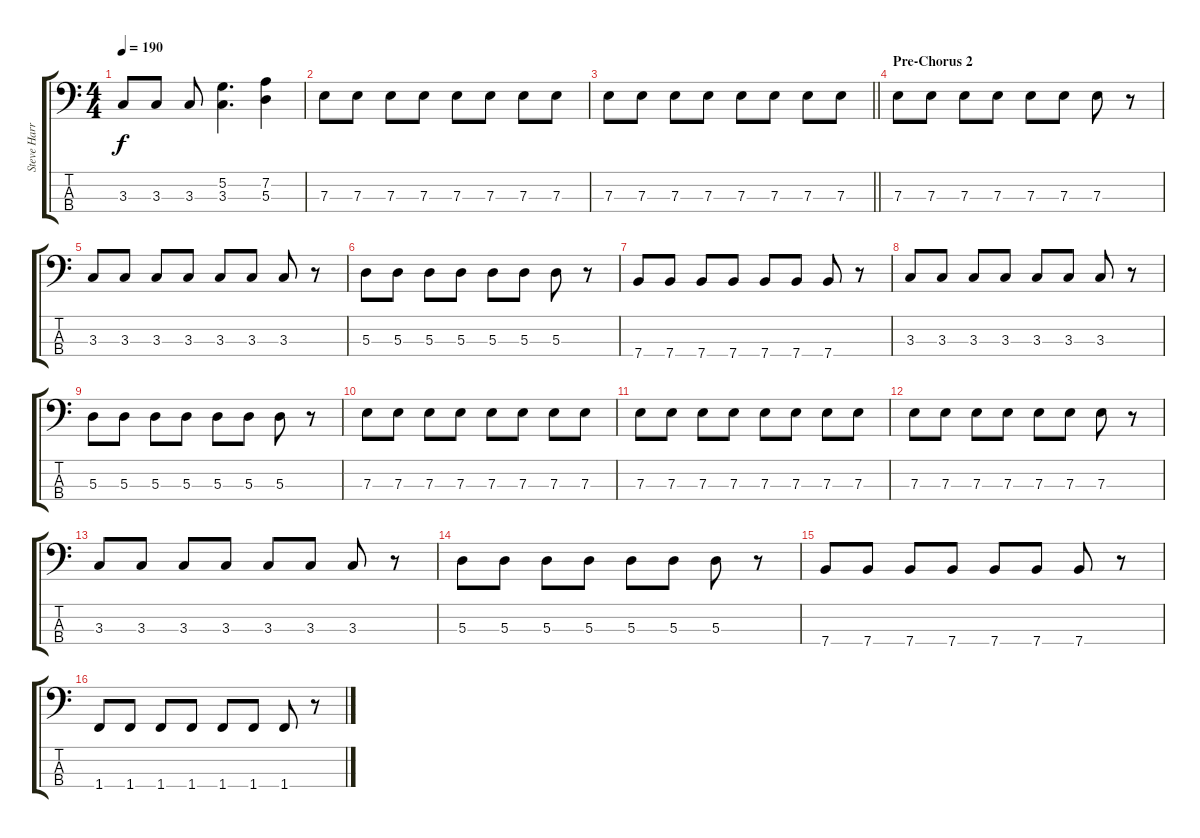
\track ("Steve Harris" "Steve Harr") {instrument electricbassfinger}
\staff {score tabs}
\tuning (G2 D2 A1 E1) {hide}
\ts (4 4)
\tempo 190
\clef f4
\ks c
3.3.8{dy f} 3.3.8 3.3.8 (5.2 3.3).4{d} (7.2 5.3).4 |
7.3.8 7.3.8 7.3.8 7.3.8 7.3.8 7.3.8 7.3.8 7.3.8 |
\barLineRight lightlight
7.3.8 7.3.8 7.3.8 7.3.8 7.3.8 7.3.8 7.3.8 7.3.8 |
\section ("" "Pre-Chorus 2")
7.3.8 7.3.8 7.3.8 7.3.8 7.3.8 7.3.8 7.3.8 r.8 |
3.3.8 3.3.8 3.3.8 3.3.8 3.3.8 3.3.8 3.3.8 r.8 |
5.3.8 5.3.8 5.3.8 5.3.8 5.3.8 5.3.8 5.3.8 r.8 |
7.4.8 7.4.8 7.4.8 7.4.8 7.4.8 7.4.8 7.4.8 r.8 |
3.3.8 3.3.8 3.3.8 3.3.8 3.3.8 3.3.8 3.3.8 r.8 |
5.3.8 5.3.8 5.3.8 5.3.8 5.3.8 5.3.8 5.3.8 r.8 |
7.3.8 7.3.8 7.3.8 7.3.8 7.3.8 7.3.8 7.3.8 7.3.8 |
7.3.8 7.3.8 7.3.8 7.3.8 7.3.8 7.3.8 7.3.8 7.3.8 |
7.3.8 7.3.8 7.3.8 7.3.8 7.3.8 7.3.8 7.3.8 r.8 |
3.3.8 3.3.8 3.3.8 3.3.8 3.3.8 3.3.8 3.3.8 r.8 |
5.3.8 5.3.8 5.3.8 5.3.8 5.3.8 5.3.8 5.3.8 r.8 |
7.4.8 7.4.8 7.4.8 7.4.8 7.4.8 7.4.8 7.4.8 r.8 |
1.4.8 1.4.8 1.4.8 1.4.8 1.4.8 1.4.8 1.4.8 r.8
